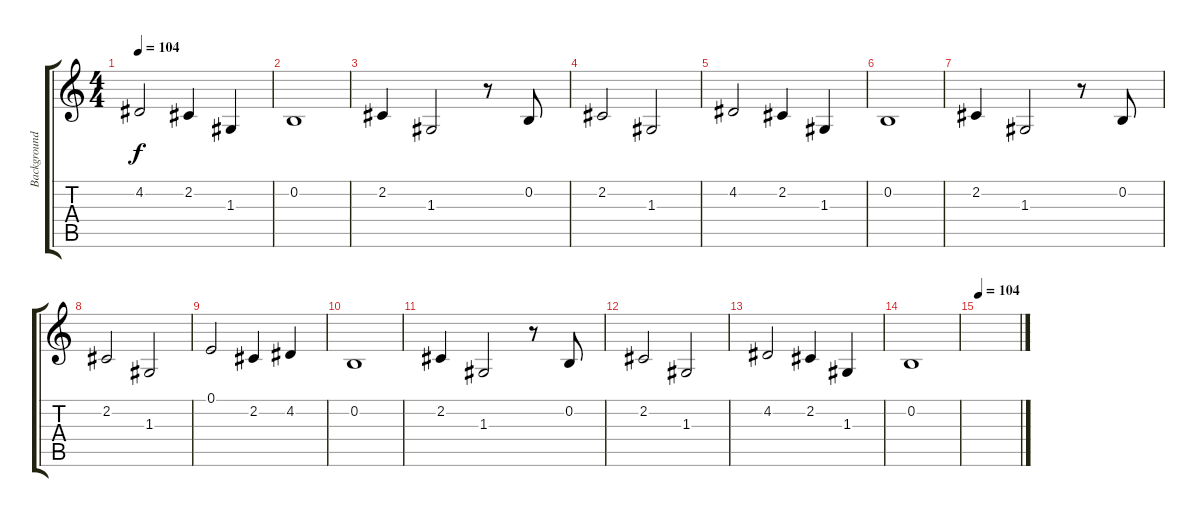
\track ("Background Chant" "Background") {instrument pad6metallic}
\staff {score tabs}
\tuning (E4 B3 G3 D3 A2 E2) {hide}
\ts (4 4)
\tempo 104
\clef g2
\ks c
4.2.2{dy f} 2.2.4 1.3.4 |
0.2.1 |
2.2.4 1.3.2 r.8 0.2.8 |
2.2.2 1.3.2 |
4.2.2 2.2.4 1.3.4 |
0.2.1 |
2.2.4 1.3.2 r.8 0.2.8 |
2.2.2 1.3.2 |
0.1.2 2.2.4 4.2.4 |
0.2.1 |
2.2.4 1.3.2 r.8 0.2.8 |
2.2.2 1.3.2 |
4.2.2 2.2.4 1.3.4 |
0.2.1 |
\tempo 104
